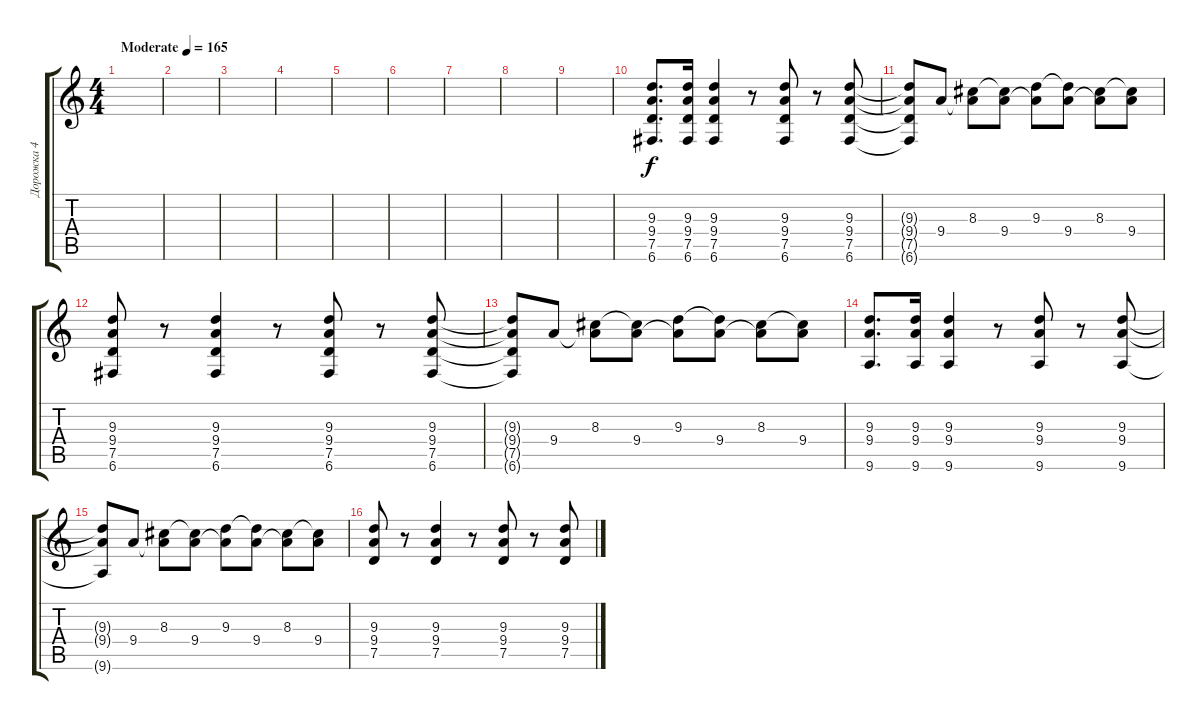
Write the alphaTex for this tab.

\track ("Дорожка 4" "Дорожка 4") {instrument distortionguitar}
\staff {score tabs}
\tuning (D4 A3 F3 C3 G2 C2) {hide}
\ts (4 4)
\tempo (165 "Moderate")
\clef g2
\ks c
|
|
|
|
|
|
|
|
|
(9.3 9.4 7.5 6.6).8{d} (9.3 9.4 7.5 6.6).16 (9.3 9.4 7.5 6.6).4 r.8 (9.3 9.4 7.5 6.6).8 r.8 (9.3 9.4 7.5 6.6).8 |
(9.3{t} 9.4{t} 7.5{t} 6.6{t}).8 9.4.8 (8.3 9.4{t}).8 (8.3{t} 9.4).8 (9.3 9.4{t}).8 (9.3{t} 9.4).8 (8.3 9.4{t}).8 (8.3{t} 9.4).8 |
(9.3 9.4 7.5 6.6).8 r.8 (9.3 9.4 7.5 6.6).4 r.8 (9.3 9.4 7.5 6.6).8 r.8 (9.3 9.4 7.5 6.6).8 |
(9.3{t} 9.4{t} 7.5{t} 6.6{t}).8 9.4.8 (8.3 9.4{t}).8 (8.3{t} 9.4).8 (9.3 9.4{t}).8 (9.3{t} 9.4).8 (8.3 9.4{t}).8 (8.3{t} 9.4).8 |
(9.3 9.4 9.6).8{d} (9.3 9.4 9.6).16 (9.3 9.4 9.6).4 r.8 (9.3 9.4 9.6).8 r.8 (9.3 9.4 9.6).8 |
(9.3{t} 9.4{t} 9.6{t}).8 9.4.8 (8.3 9.4{t}).8 (8.3{t} 9.4).8 (9.3 9.4{t}).8 (9.3{t} 9.4).8 (8.3 9.4{t}).8 (8.3{t} 9.4).8 |
(9.3 9.4 7.5).8 r.8 (9.3 9.4 7.5).4 r.8 (9.3 9.4 7.5).8 r.8 (9.3 9.4 7.5).8
